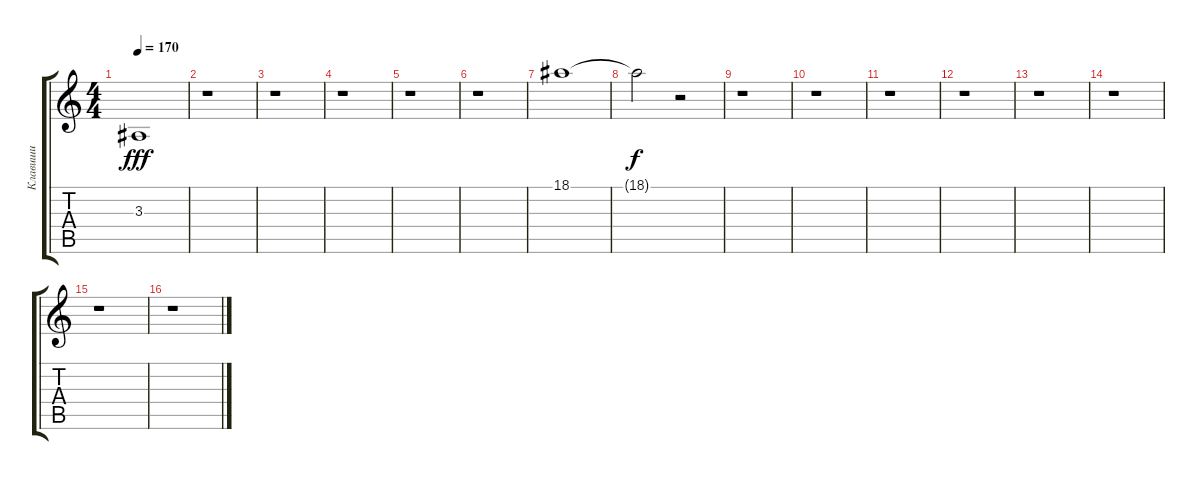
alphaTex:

\track ("Клавиши" "Клавиши") {instrument pad2warm}
\staff {score tabs}
\tuning (E4 B3 G3 D3 A2 E2) {hide}
\ts (4 4)
\tempo 170
\clef g2
\ks c
3.3.1{dy fff} |
r.1 |
r.1 |
r.1 |
r.1 |
r.1 |
18.1.1 |
18.1{t}.2{dy f} r.2 |
r.1 |
r.1 |
r.1 |
r.1 |
r.1 |
r.1 |
r.1 |
r.1
